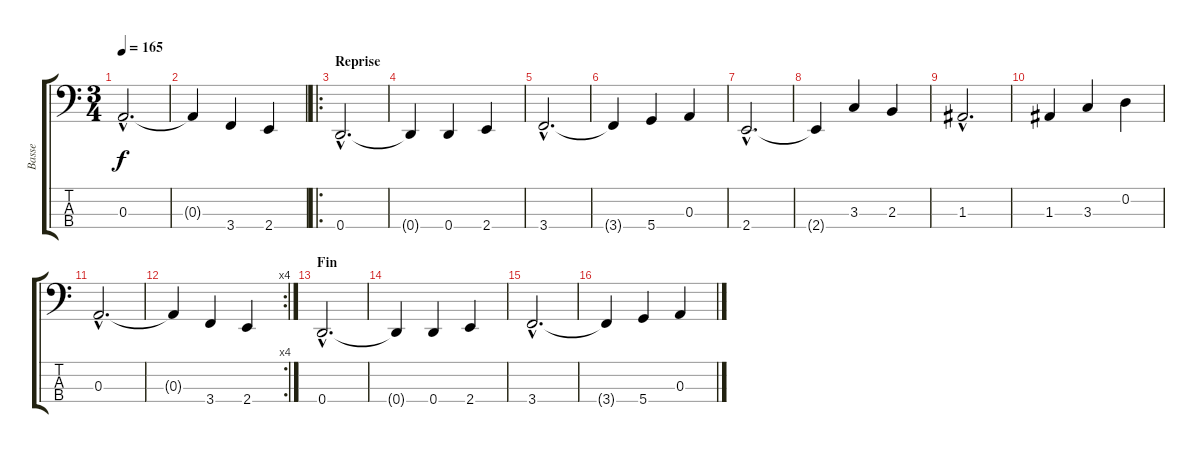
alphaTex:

\track ("Basse" "Basse") {instrument slapbass1}
\staff {score tabs}
\tuning (G2 D2 A1 D1) {hide}
\ts (3 4)
\tempo 165
\clef f4
\ks c
0.3{hac}.2{d dy f} |
0.3{t}.4 3.4.4 2.4.4 |
\ro
\section ("" "Reprise")
0.4{hac}.2{d} |
0.4{t}.4 0.4.4 2.4.4 |
3.4{hac}.2{d} |
3.4{t}.4 5.4.4 0.3.4 |
2.4{hac}.2{d} |
2.4{t}.4 3.3.4 2.3.4 |
1.3{hac}.2{d} |
1.3.4 3.3.4 0.2.4 |
0.3{hac}.2{d} |
\rc 4
0.3{t}.4 3.4.4 2.4.4 |
\section ("" "Fin")
0.4{hac}.2{d} |
0.4{t}.4 0.4.4 2.4.4 |
3.4{hac}.2{d} |
3.4{t}.4 5.4.4 0.3.4
